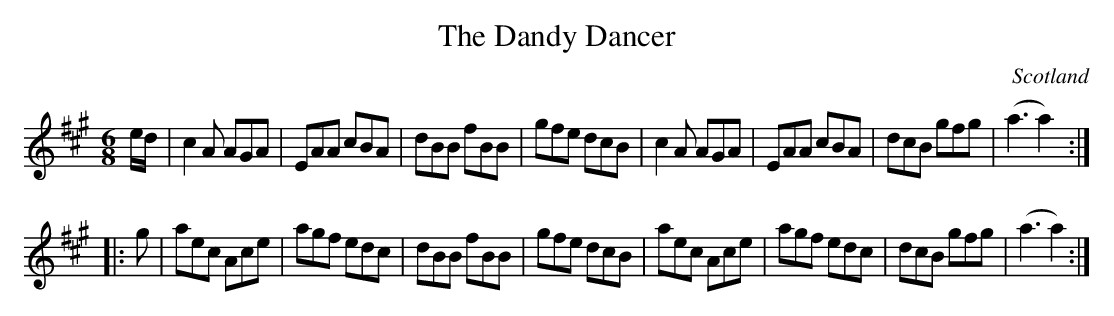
X:1
T:Dandy Dancer, The
O:Scotland
M:6/8
K:A
e/d/|\
c2A AGA|EAA cBA|dBB fBB|gfe dcB|\
c2A AGA|EAA cBA|dcB gfg|(a3 a2)::
g|\
aec Ace|agf edc|dBB fBB|gfe dcB|\
aec Ace|agf edc|dcB gfg|(a3 a2):|
